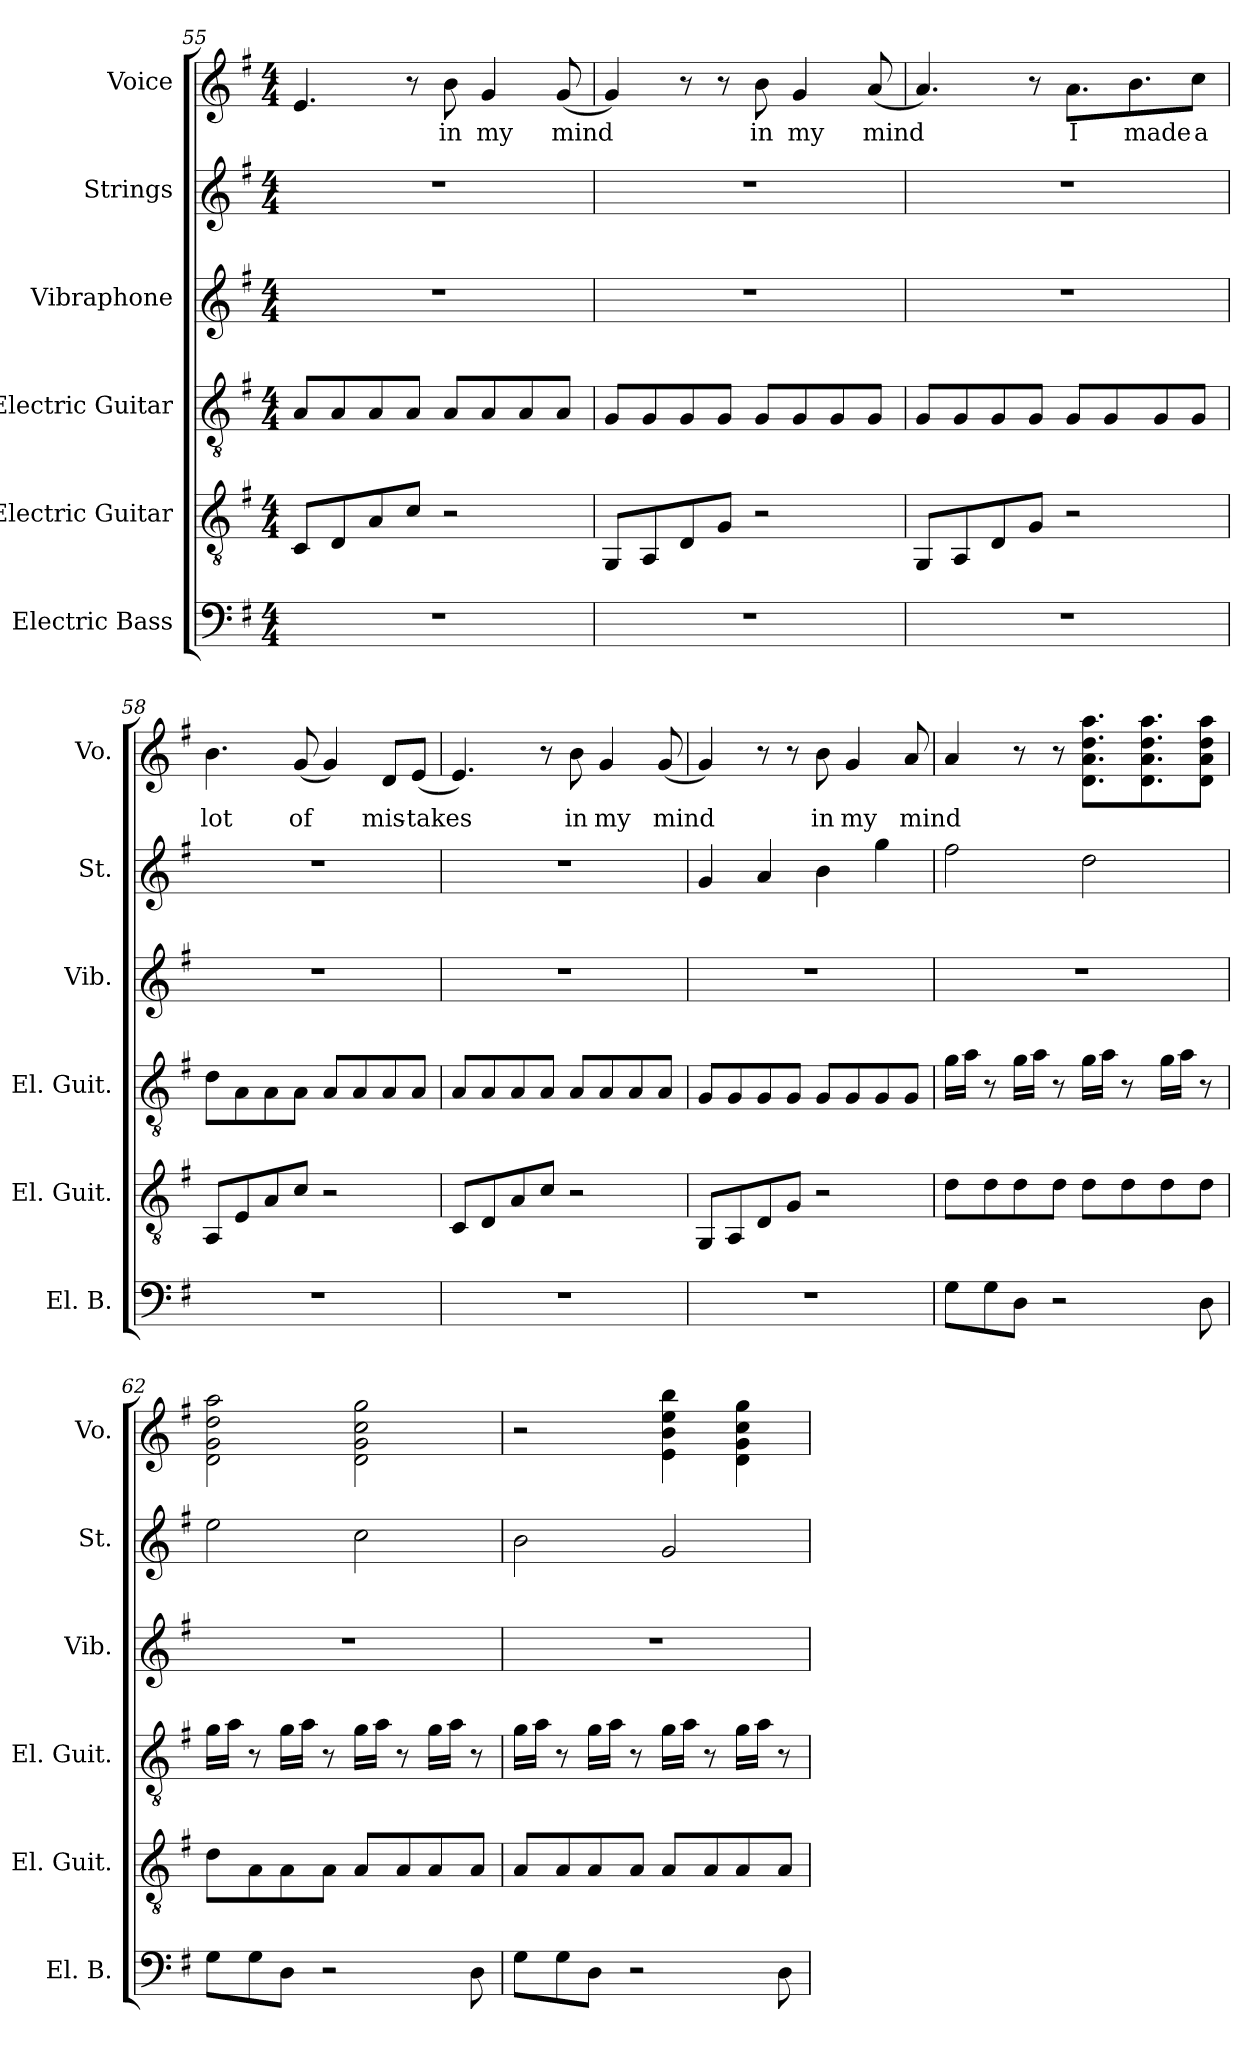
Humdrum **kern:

**kern	**kern	**kern	**kern	**kern	**kern	**text
*part6	*part5	*part4	*part3	*part2	*part1	*part1
*staff6	*staff5	*staff4	*staff3	*staff2	*staff1	*staff1
*I"Electric Bass	*I"Electric Guitar	*I"Electric Guitar	*I"Vibraphone	*I"Strings	*I"Voice	*
*I'El. B.	*I'El. Guit.	*I'El. Guit.	*I'Vib.	*I'St.	*I'Vo.	*
*clefF4	*clefGv2	*clefGv2	*clefG2	*clefG2	*clefG2	*
*k[f#]	*k[f#]	*k[f#]	*k[f#]	*k[f#]	*k[f#]	*
*M4/4	*M4/4	*M4/4	*M4/4	*M4/4	*M4/4	*
=55	=55	=55	=55	=55	=55	=55
1r	8C/L	8A/L	1r	1r	4.e/	.
.	8D/	8A/	.	.	.	.
.	8A/	8A/	.	.	.	.
.	8c/J	8A/J	.	.	8r	.
.	2r	8A/L	.	.	8b\	in
.	.	8A/	.	.	4g/	my
.	.	8A/	.	.	.	.
.	.	8A/J	.	.	(8g/	mind
=56	=56	=56	=56	=56	=56	=56
1r	8GG/L	8G/L	1r	1r	4g/)	.
.	8AA/	8G/	.	.	.	.
.	8D/	8G/	.	.	8r	.
.	8G/J	8G/J	.	.	8r	.
.	2r	8G/L	.	.	8b\	in
.	.	8G/	.	.	4g/	my
.	.	8G/	.	.	.	.
.	.	8G/J	.	.	(8a/	mind
!!LO:PB:g=z
=57	=57	=57	=57	=57	=57	=57
1r	8GG/L	8G/L	1r	1r	4.a/)	.
.	8AA/	8G/	.	.	.	.
.	8D/	8G/	.	.	.	.
.	8G/J	8G/J	.	.	8r	.
.	2r	8G/L	.	.	8.a\L	I
.	.	8G/	.	.	.	.
.	.	.	.	.	8.b\	made
.	.	8G/	.	.	.	.
.	.	8G/J	.	.	8cc\J	a
=58	=58	=58	=58	=58	=58	=58
1r	8AA/L	8d\L	1r	1r	4.b\	lot
.	8E/	8A\	.	.	.	.
.	8A/	8A\	.	.	.	.
.	8c/J	8A\J	.	.	(8g/	of
.	2r	8A/L	.	.	4g/)	.
.	.	8A/	.	.	.	.
.	.	8A/	.	.	8d/L	mis-
.	.	8A/J	.	.	(8e/J	-takes
=59	=59	=59	=59	=59	=59	=59
1r	8C/L	8A/L	1r	1r	4.e/)	.
.	8D/	8A/	.	.	.	.
.	8A/	8A/	.	.	.	.
.	8c/J	8A/J	.	.	8r	.
.	2r	8A/L	.	.	8b\	in
.	.	8A/	.	.	4g/	my
.	.	8A/	.	.	.	.
.	.	8A/J	.	.	(8g/	mind
!!LO:LB:g=z
=60	=60	=60	=60	=60	=60	=60
1r	8GG/L	8G/L	1r	4g/	4g/)	.
.	8AA/	8G/	.	.	.	.
.	8D/	8G/	.	4a/	8r	.
.	8G/J	8G/J	.	.	8r	.
.	2r	8G/L	.	4b\	8b\	in
.	.	8G/	.	.	4g/	my
.	.	8G/	.	4gg\	.	.
.	.	8G/J	.	.	8a/	mind
=61	=61	=61	=61	=61	=61	=61
8G\L	8d\L	16g\LL	1r	2ff#\	4a/	.
.	.	16a\JJ	.	.	.	.
8G\	8d\	8r	.	.	.	.
8D\J	8d\	16g\LL	.	.	8r	.
.	.	16a\JJ	.	.	.	.
2r	8d\J	8r	.	.	8r	.
.	8d\L	16g\LL	.	2dd\	8.d\ 8.a\ 8.dd\ 8.aa\L	.
.	.	16a\JJ	.	.	.	.
.	8d\	8r	.	.	.	.
.	.	.	.	.	8.d\ 8.a\ 8.dd\ 8.aa\	.
.	8d\	16g\LL	.	.	.	.
.	.	16a\JJ	.	.	.	.
8D\	8d\J	8r	.	.	8d\ 8a\ 8dd\ 8aa\J	.
=62	=62	=62	=62	=62	=62	=62
8G\L	8d\L	16g\LL	1r	2ee\	2d\ 2g\ 2dd\ 2aa\	.
.	.	16a\JJ	.	.	.	.
8G\	8A\	8r	.	.	.	.
8D\J	8A\	16g\LL	.	.	.	.
.	.	16a\JJ	.	.	.	.
2r	8A\J	8r	.	.	.	.
.	8A/L	16g\LL	.	2cc\	2d\ 2g\ 2cc\ 2gg\	.
.	.	16a\JJ	.	.	.	.
.	8A/	8r	.	.	.	.
.	8A/	16g\LL	.	.	.	.
.	.	16a\JJ	.	.	.	.
8D\	8A/J	8r	.	.	.	.
!!LO:PB:g=z
=63	=63	=63	=63	=63	=63	=63
8G\L	8A/L	16g\LL	1r	2b\	2r	.
.	.	16a\JJ	.	.	.	.
8G\	8A/	8r	.	.	.	.
8D\J	8A/	16g\LL	.	.	.	.
.	.	16a\JJ	.	.	.	.
2r	8A/J	8r	.	.	.	.
.	8A/L	16g\LL	.	2g/	4e\ 4b\ 4ee\ 4bb\	.
.	.	16a\JJ	.	.	.	.
.	8A/	8r	.	.	.	.
.	8A/	16g\LL	.	.	4d\ 4g\ 4cc\ 4gg\	.
.	.	16a\JJ	.	.	.	.
8D\	8A/J	8r	.	.	.	.
=	=	=	=	=	=	=
*-	*-	*-	*-	*-	*-	*-
